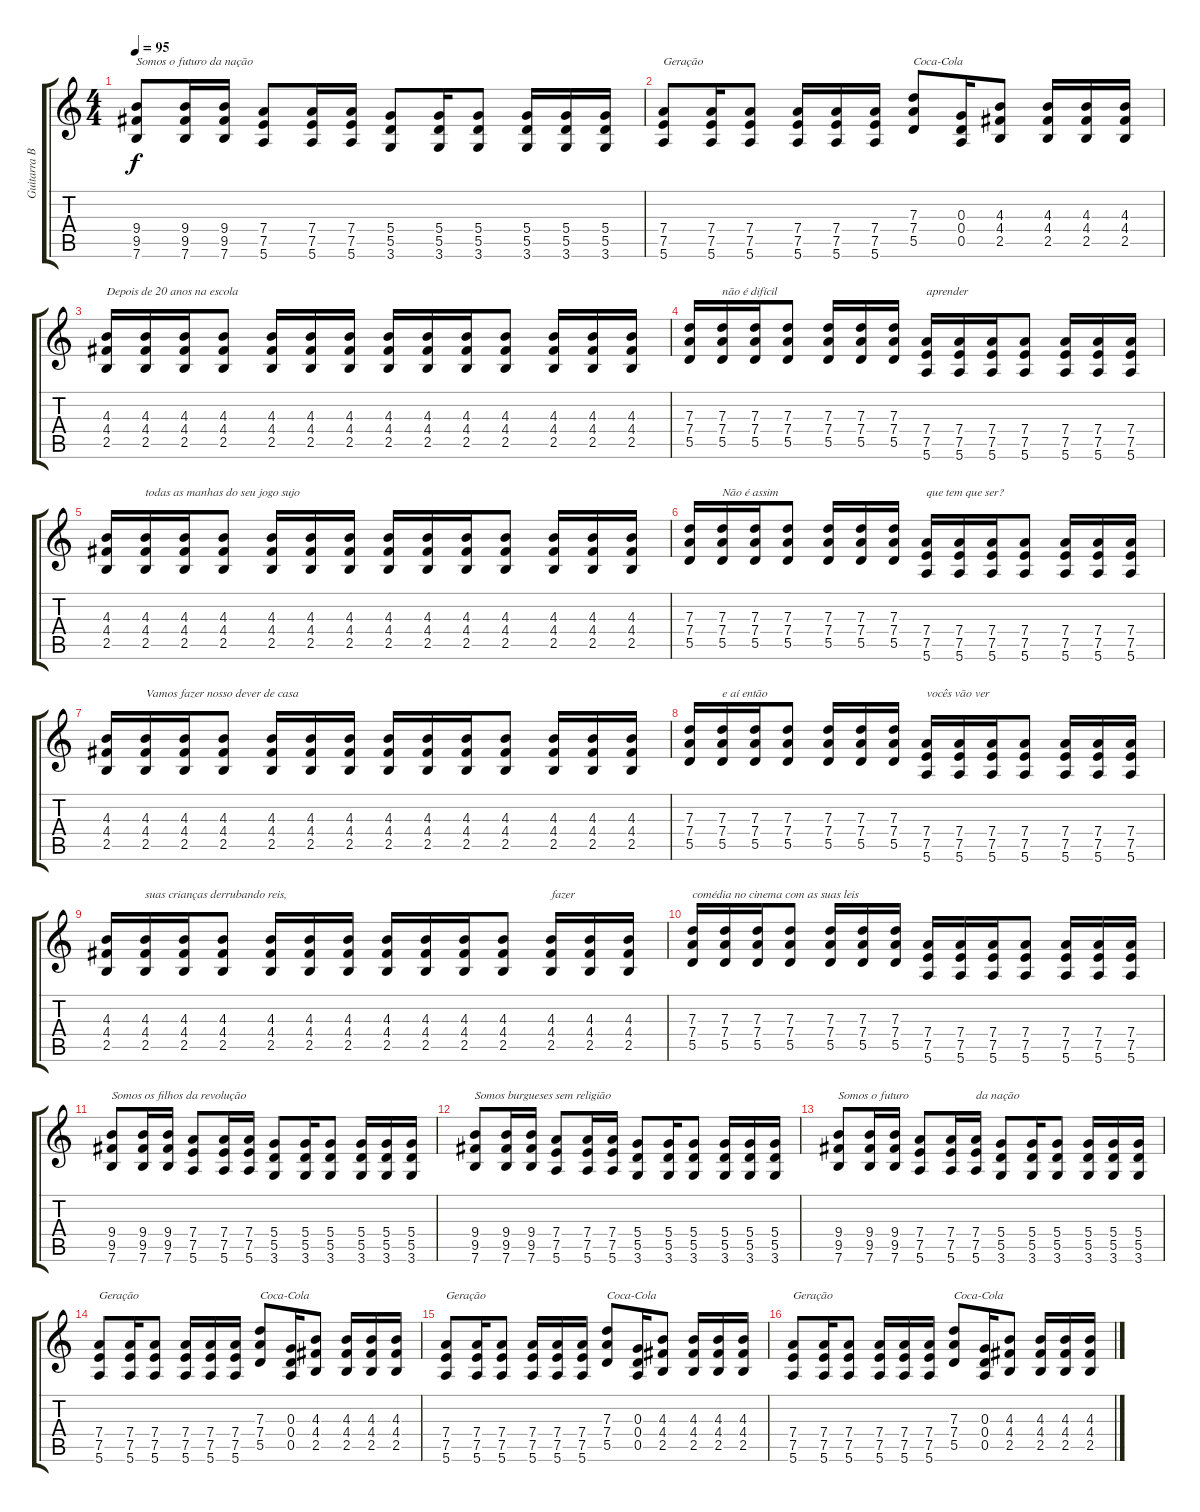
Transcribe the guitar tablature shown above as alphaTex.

\track ("Guitarra Base" "Guitarra B") {instrument acousticguitarsteel}
\staff {score tabs}
\tuning (E4 B3 G3 D3 A2 E2) {hide}
\ts (4 4)
\tempo 95
\clef g2
\ks c
(9.4 9.5 7.6).8{txt "Somos o futuro da nação" dy f} (9.4 9.5 7.6).16 (9.4 9.5 7.6).16 (7.4 7.5 5.6).8 (7.4 7.5 5.6).16 (7.4 7.5 5.6).16 (5.4 5.5 3.6).8 (5.4 5.5 3.6).16 (5.4 5.5 3.6).8 (5.4 5.5 3.6).16 (5.4 5.5 3.6).16 (5.4 5.5 3.6).16 |
(7.4 7.5 5.6).8{txt "Geração"} (7.4 7.5 5.6).16 (7.4 7.5 5.6).8 (7.4 7.5 5.6).16 (7.4 7.5 5.6).16 (7.4 7.5 5.6).16 (7.3 7.4 5.5).8{txt "Coca-Cola"} (0.3 0.4 0.5).16 (4.3 4.4 2.5).8 (4.3 4.4 2.5).16 (4.3 4.4 2.5).16 (4.3 4.4 2.5).16 |
(4.3 4.4 2.5).16{txt "Depois de 20 anos na escola"} (4.3 4.4 2.5).16 (4.3 4.4 2.5).16 (4.3 4.4 2.5).8 (4.3 4.4 2.5).16 (4.3 4.4 2.5).16 (4.3 4.4 2.5).16 (4.3 4.4 2.5).16 (4.3 4.4 2.5).16 (4.3 4.4 2.5).16 (4.3 4.4 2.5).8 (4.3 4.4 2.5).16 (4.3 4.4 2.5).16 (4.3 4.4 2.5).16 |
(7.3 7.4 5.5).16 (7.3 7.4 5.5).16{txt "não é difícil"} (7.3 7.4 5.5).16 (7.3 7.4 5.5).8 (7.3 7.4 5.5).16 (7.3 7.4 5.5).16 (7.3 7.4 5.5).16 (7.4 7.5 5.6).16{txt "aprender"} (7.4 7.5 5.6).16 (7.4 7.5 5.6).16 (7.4 7.5 5.6).8 (7.4 7.5 5.6).16 (7.4 7.5 5.6).16 (7.4 7.5 5.6).16 |
(4.3 4.4 2.5).16 (4.3 4.4 2.5).16{txt "todas as manhas do seu jogo sujo"} (4.3 4.4 2.5).16 (4.3 4.4 2.5).8 (4.3 4.4 2.5).16 (4.3 4.4 2.5).16 (4.3 4.4 2.5).16 (4.3 4.4 2.5).16 (4.3 4.4 2.5).16 (4.3 4.4 2.5).16 (4.3 4.4 2.5).8 (4.3 4.4 2.5).16 (4.3 4.4 2.5).16 (4.3 4.4 2.5).16 |
(7.3 7.4 5.5).16 (7.3 7.4 5.5).16{txt "Não é assim"} (7.3 7.4 5.5).16 (7.3 7.4 5.5).8 (7.3 7.4 5.5).16 (7.3 7.4 5.5).16 (7.3 7.4 5.5).16 (7.4 7.5 5.6).16{txt "que tem que ser?"} (7.4 7.5 5.6).16 (7.4 7.5 5.6).16 (7.4 7.5 5.6).8 (7.4 7.5 5.6).16 (7.4 7.5 5.6).16 (7.4 7.5 5.6).16 |
(4.3 4.4 2.5).16 (4.3 4.4 2.5).16{txt "Vamos fazer nosso dever de casa"} (4.3 4.4 2.5).16 (4.3 4.4 2.5).8 (4.3 4.4 2.5).16 (4.3 4.4 2.5).16 (4.3 4.4 2.5).16 (4.3 4.4 2.5).16 (4.3 4.4 2.5).16 (4.3 4.4 2.5).16 (4.3 4.4 2.5).8 (4.3 4.4 2.5).16 (4.3 4.4 2.5).16 (4.3 4.4 2.5).16 |
(7.3 7.4 5.5).16 (7.3 7.4 5.5).16{txt "e aí então"} (7.3 7.4 5.5).16 (7.3 7.4 5.5).8 (7.3 7.4 5.5).16 (7.3 7.4 5.5).16 (7.3 7.4 5.5).16 (7.4 7.5 5.6).16{txt "vocês vão ver"} (7.4 7.5 5.6).16 (7.4 7.5 5.6).16 (7.4 7.5 5.6).8 (7.4 7.5 5.6).16 (7.4 7.5 5.6).16 (7.4 7.5 5.6).16 |
(4.3 4.4 2.5).16 (4.3 4.4 2.5).16{txt "suas crianças derrubando reis,"} (4.3 4.4 2.5).16 (4.3 4.4 2.5).8 (4.3 4.4 2.5).16 (4.3 4.4 2.5).16 (4.3 4.4 2.5).16 (4.3 4.4 2.5).16 (4.3 4.4 2.5).16 (4.3 4.4 2.5).16 (4.3 4.4 2.5).8 (4.3 4.4 2.5).16{txt "fazer"} (4.3 4.4 2.5).16 (4.3 4.4 2.5).16 |
(7.3 7.4 5.5).16{txt "comédia no cinema com as suas leis"} (7.3 7.4 5.5).16 (7.3 7.4 5.5).16 (7.3 7.4 5.5).8 (7.3 7.4 5.5).16 (7.3 7.4 5.5).16 (7.3 7.4 5.5).16 (7.4 7.5 5.6).16 (7.4 7.5 5.6).16 (7.4 7.5 5.6).16 (7.4 7.5 5.6).8 (7.4 7.5 5.6).16 (7.4 7.5 5.6).16 (7.4 7.5 5.6).16 |
(9.4 9.5 7.6).8{txt "Somos os filhos da revolução"} (9.4 9.5 7.6).16 (9.4 9.5 7.6).16 (7.4 7.5 5.6).8 (7.4 7.5 5.6).16 (7.4 7.5 5.6).16 (5.4 5.5 3.6).8 (5.4 5.5 3.6).16 (5.4 5.5 3.6).8 (5.4 5.5 3.6).16 (5.4 5.5 3.6).16 (5.4 5.5 3.6).16 |
(9.4 9.5 7.6).8{txt "Somos burgueses sem religião"} (9.4 9.5 7.6).16 (9.4 9.5 7.6).16 (7.4 7.5 5.6).8 (7.4 7.5 5.6).16 (7.4 7.5 5.6).16 (5.4 5.5 3.6).8 (5.4 5.5 3.6).16 (5.4 5.5 3.6).8 (5.4 5.5 3.6).16 (5.4 5.5 3.6).16 (5.4 5.5 3.6).16 |
(9.4 9.5 7.6).8{txt "Somos o futuro"} (9.4 9.5 7.6).16 (9.4 9.5 7.6).16 (7.4 7.5 5.6).8 (7.4 7.5 5.6).16 (7.4 7.5 5.6).16{txt "da nação"} (5.4 5.5 3.6).8 (5.4 5.5 3.6).16 (5.4 5.5 3.6).8 (5.4 5.5 3.6).16 (5.4 5.5 3.6).16 (5.4 5.5 3.6).16 |
(7.4 7.5 5.6).8{txt "Geração"} (7.4 7.5 5.6).16 (7.4 7.5 5.6).8 (7.4 7.5 5.6).16 (7.4 7.5 5.6).16 (7.4 7.5 5.6).16 (7.3 7.4 5.5).8{txt "Coca-Cola"} (0.3 0.4 0.5).16 (4.3 4.4 2.5).8 (4.3 4.4 2.5).16 (4.3 4.4 2.5).16 (4.3 4.4 2.5).16 |
(7.4 7.5 5.6).8{txt "Geração"} (7.4 7.5 5.6).16 (7.4 7.5 5.6).8 (7.4 7.5 5.6).16 (7.4 7.5 5.6).16 (7.4 7.5 5.6).16 (7.3 7.4 5.5).8{txt "Coca-Cola"} (0.3 0.4 0.5).16 (4.3 4.4 2.5).8 (4.3 4.4 2.5).16 (4.3 4.4 2.5).16 (4.3 4.4 2.5).16 |
(7.4 7.5 5.6).8{txt "Geração"} (7.4 7.5 5.6).16 (7.4 7.5 5.6).8 (7.4 7.5 5.6).16 (7.4 7.5 5.6).16 (7.4 7.5 5.6).16 (7.3 7.4 5.5).8{txt "Coca-Cola"} (0.3 0.4 0.5).16 (4.3 4.4 2.5).8 (4.3 4.4 2.5).16 (4.3 4.4 2.5).16 (4.3 4.4 2.5).16
